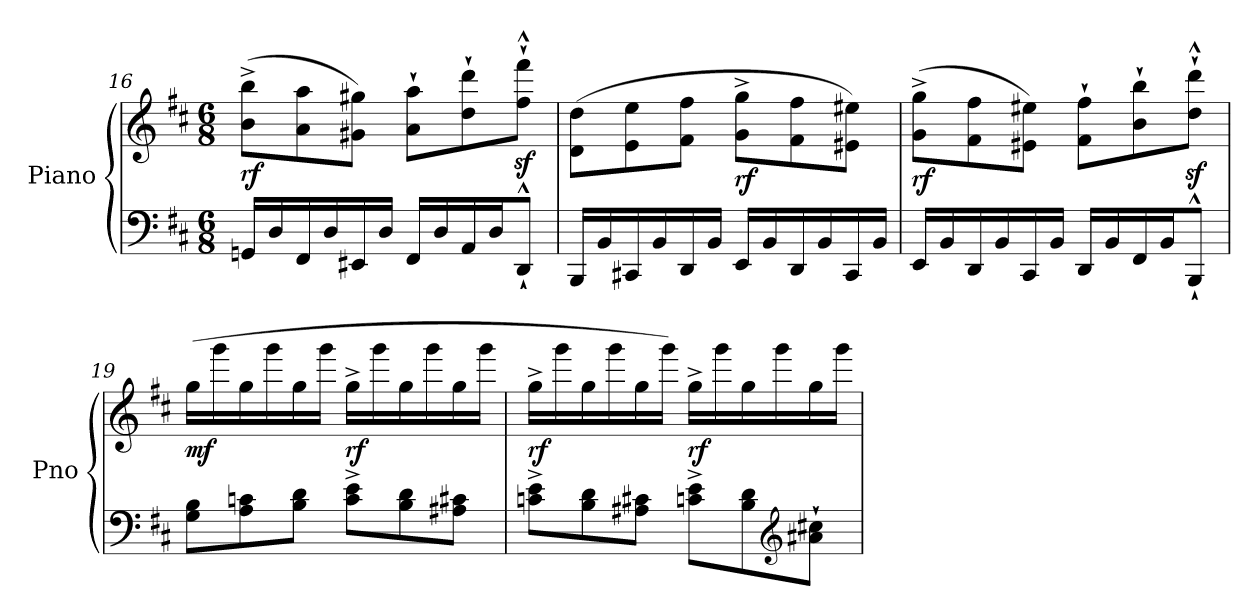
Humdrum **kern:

**kern	**kern	**dynam
*part1	*part1	*part1
*staff2	*staff1	*staff1/2
*I"Piano	*	*
*I'Pno	*	*
!!LO:LB:g=z
*clefF4	*clefG2	*
*k[f#c#]	*k[f#c#]	*
*M6/8	*M6/8	*
=16	=16	=16
!	!	!LO:DY:b
16GGn/LL	(8b\^ 8bb\^L	rf
16D/	.	.
16FF#/	8a\ 8aa\	.
16D/	.	.
16EE#X/	8g#X\ 8gg#X\J)	.
16D/JJ	.	.
16FF#/LL	8a\` 8aa\`L	.
16D/	.	.
16AA/	8dd\` 8ddd\`	.
16D/J	.	.
8DD`^^/J	8ff#\z<`^^ 8fff#\z<`^^J	.
=17	=17	=17
16BBB/LL	(8d\ 8dd\L	.
16BB/	.	.
16CC#X/	8e\ 8ee\	.
16BB/	.	.
16DD/	8f#\ 8ff#\J	.
16BB/JJ	.	.
!	!	!LO:DY:b
16EE/LL	8g\^ 8gg\^L	rf
16BB/	.	.
16DD/	8f#\ 8ff#\	.
16BB/	.	.
16CC#/	8e#X\ 8ee#X\J)	.
16BB/JJ	.	.
=18	=18	=18
!	!	!LO:DY:b
16EE/LL	(8g\^ 8gg\^L	rf
16BB/	.	.
16DD/	8f#\ 8ff#\	.
16BB/	.	.
16CC#/	8e#X\ 8ee#X\J)	.
16BB/JJ	.	.
16DD/LL	8f#\` 8ff#\`L	.
16BB/	.	.
16FF#/	8b\` 8bb\`	.
16BB/J	.	.
8BBB`^^/J	8dd\z<`^^ 8ddd\z<`^^J	.
=19	=19	=19
!	!	!LO:DY:b
8G\ 8B\L	(16gg\LL	mf
.	16ggg\	.
8A\ 8cn\	16gg\	.
.	16ggg\	.
8B\ 8d\J	16gg\	.
.	16ggg\JJ	.
!	!	!LO:DY:b
8c\^ 8e\^L	16gg^\LL	rf
.	16ggg\	.
8B\ 8d\	16gg\	.
.	16ggg\	.
8A#X\ 8c#X\J	16gg\	.
.	16ggg\JJ	.
!!LO:PB:g=z
=20	=20	=20
!	!	!LO:DY:b
8cn\^ 8e\^L	16gg^\LL	rf
.	16ggg\	.
8B\ 8d\	16gg\	.
.	16ggg\	.
8A#X\ 8c#X\J	16gg\	.
.	16ggg\JJ)	.
!	!	!LO:DY:b
8cn\^ 8e\^L	16gg^\LL	rf
.	16ggg\	.
8B\ 8d\	16gg\	.
.	16ggg\	.
*clefG2	*	*
8a#X\` 8cc#X\`J	16gg\	.
.	16ggg\JJ	.
=	=	=
*-	*-	*-
